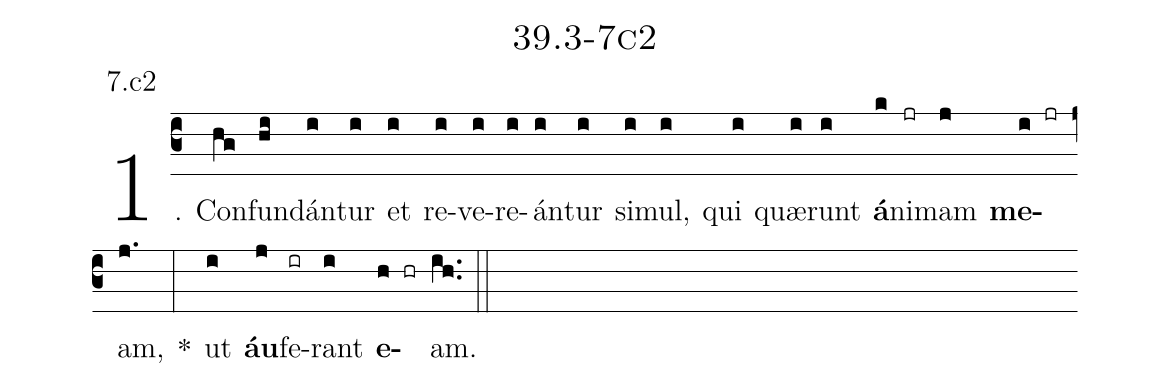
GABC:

name: 39.3-7c2;
annotation: 7.c2;
%%
(c3)1. Con(hg)fun(hi)dán(i)tur(i) et(i) re(i)ve(i)re(i)án(i)tur(i) si(i)mul,(i) qui(i) quæ(i)runt(i) <b>á</b>(k)ni(jr)mam(j) <b>me</b>(i jr)am,(j.) *(:) ut(i) <b>áu</b>(j)fe(ir)rant(i) <b>e</b>(h hr)am.(ih..) (::)


%E(i) u(i) o(j) u(i) a(h) e.(ih..) (::)
